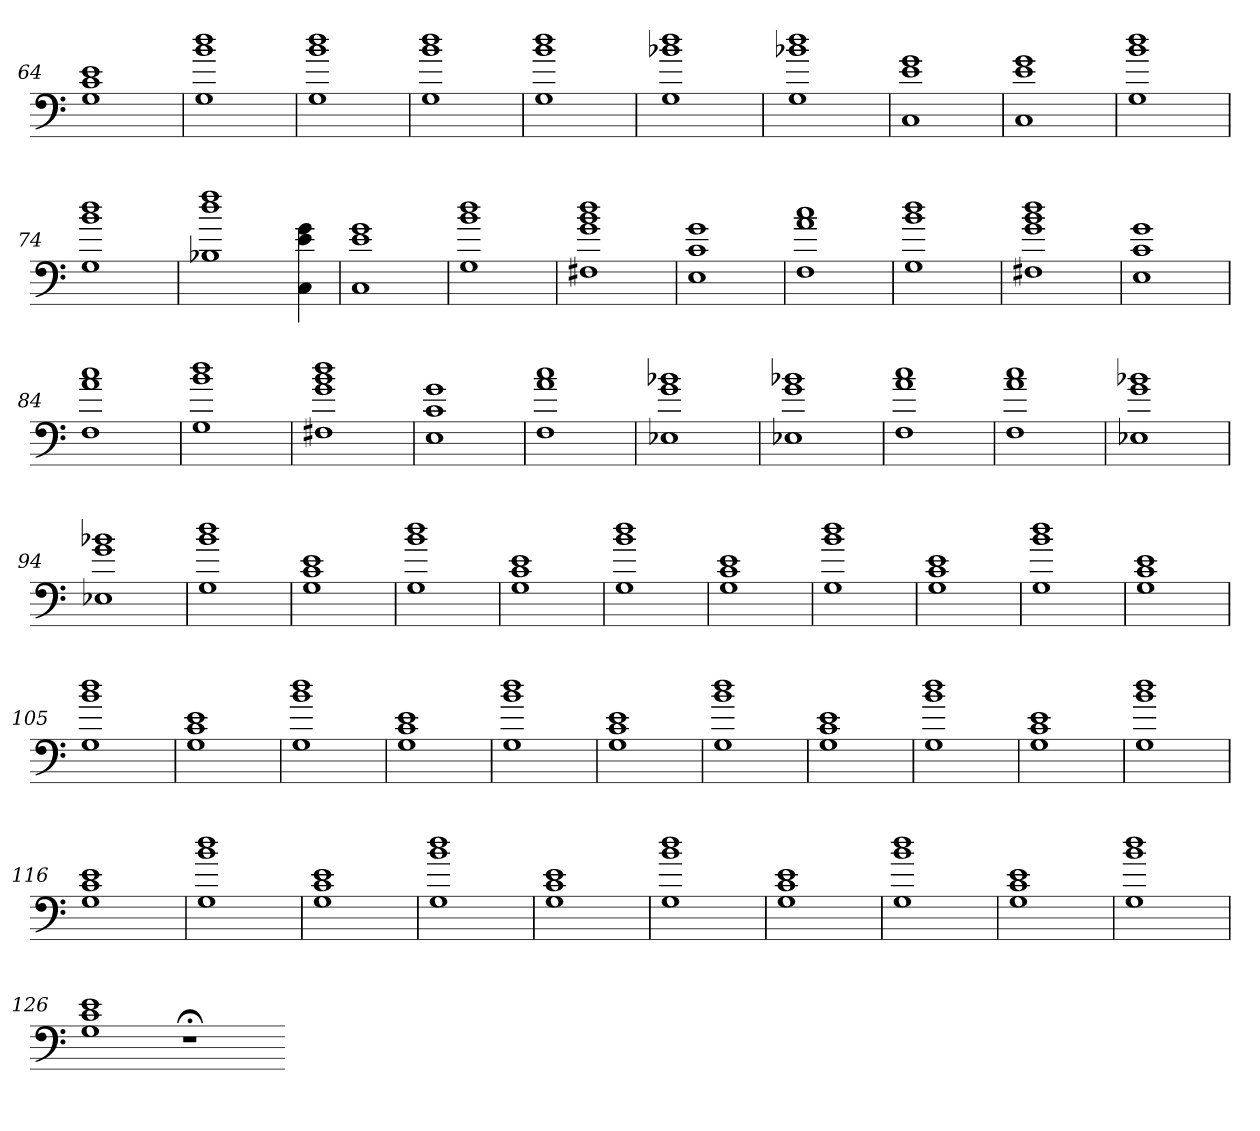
**kern
*part1
*staff1
=64
1G 1c 1e
=65
1G 1b 1dd
=66
1G 1b 1dd
=67
1G 1b 1dd
=68
1G 1b 1dd
=69
1G 1b-X 1dd
=70
1G 1b-X 1dd
=71
1C 1e 1g
=72
1C 1e 1g
=73
1G 1b 1dd
=74
1G 1b 1dd
=75
1B-X 1dd 1ff
4C 4e 4g
=76
1C 1e 1g
=77
1G 1b 1dd
=78
1F#X 1g 1b 1dd
=79
1E 1c 1g
=80
1F 1a 1cc
=81
1G 1b 1dd
=82
1F#X 1g 1b 1dd
=83
1E 1c 1g
=84
1F 1a 1cc
=85
1G 1b 1dd
=86
1F#X 1g 1b 1dd
=87
1E 1c 1g
=88
1F 1a 1cc
=89
1E-X 1g 1b-X
=90
1E-X 1g 1b-X
=91
1F 1a 1cc
=92
1F 1a 1cc
=93
1E-X 1g 1b-X
=94
1E-X 1g 1b-X
=95
1G 1b 1dd
=96
1G 1c 1e
=97
1G 1b 1dd
=98
1G 1c 1e
=99
1G 1b 1dd
=100
1G 1c 1e
=101
1G 1b 1dd
=102
1G 1c 1e
=103
1G 1b 1dd
=104
1G 1c 1e
=105
1G 1b 1dd
=106
1G 1c 1e
=107
1G 1b 1dd
=108
1G 1c 1e
=109
1G 1b 1dd
=110
1G 1c 1e
=111
1G 1b 1dd
=112
1G 1c 1e
=113
1G 1b 1dd
=114
1G 1c 1e
=115
1G 1b 1dd
=116
1G 1c 1e
=117
1G 1b 1dd
=118
1G 1c 1e
=119
1G 1b 1dd
=120
1G 1c 1e
=121
1G 1b 1dd
=122
1G 1c 1e
=123
1G 1b 1dd
=124
1G 1c 1e
=125
1G 1b 1dd
=126
1G 1c 1e
1r;<
=-
*-
